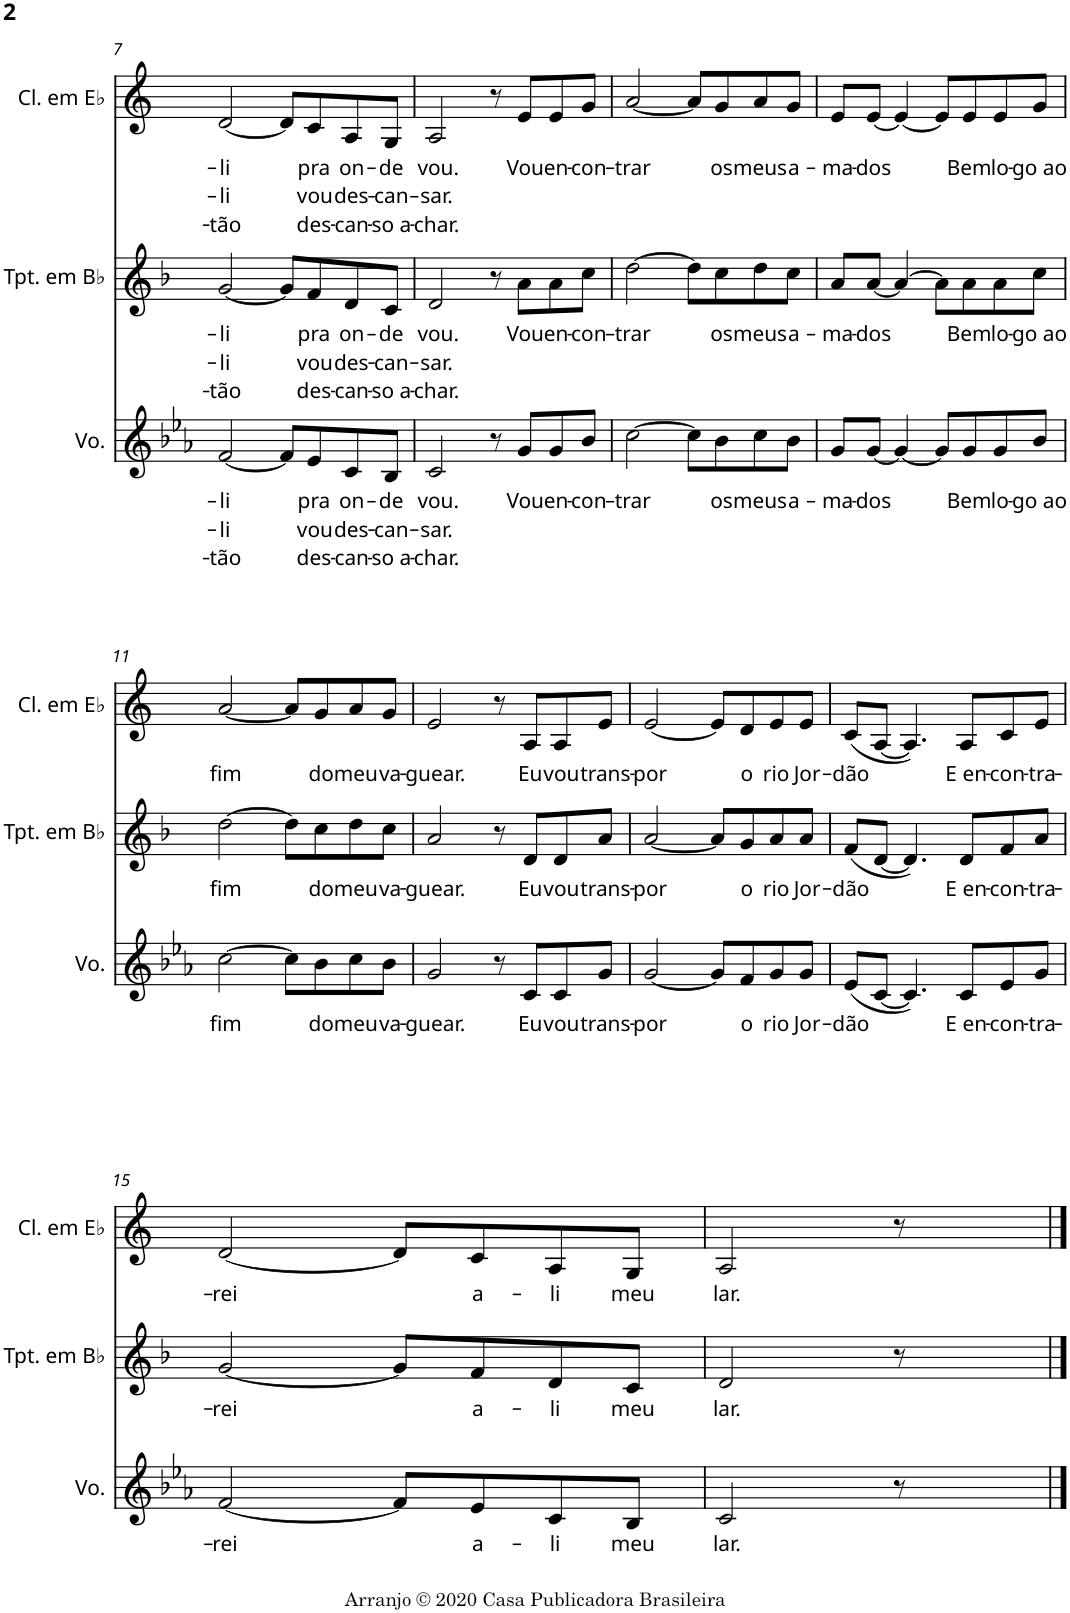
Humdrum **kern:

**kern	**text	**text	**text	**kern	**text	**text	**text	**kern	**text	**text	**text
*part3	*part3	*part3	*part3	*part2	*part2	*part2	*part2	*part1	*part1	*part1	*part1
*staff3	*staff3	*staff3	*staff3	*staff2	*staff2	*staff2	*staff2	*staff1	*staff1	*staff1	*staff1
*I"Voz	*	*	*	*I"Trompete em Bb	*	*	*	*I"Clarinete em Eb	*	*	*
*I'Vo.	*	*	*	*I'Tpt. em Bb	*	*	*	*I'Cl. em Eb	*	*	*
!!LO:PB:g=z
*clefG2	*	*	*	*clefG2	*	*	*	*clefG2	*	*	*
*	*	*	*	*Trd1c2	*	*	*	*Trd1c2	*	*	*
*k[b-e-a-]	*	*	*	*k[b-]	*	*	*	*k[]	*	*	*
*M4/4	*	*	*	*M4/4	*	*	*	*M4/4	*	*	*
=7	=7	=7	=7	=7	=7	=7	=7	=7	=7	=7	=7
!	!LO:LY:b	!LO:LY:b	!LO:LY:b	!	!LO:LY:b	!LO:LY:b	!LO:LY:b	!	!LO:LY:b	!LO:LY:b	!LO:LY:b
[2f/	-li	-li	-tão	[2g/	-li	-li	-tão	[2d/	-li	-li	-tão
8f/L]	.	.	.	8g/L]	.	.	.	8d/L]	.	.	.
!	!LO:LY:b	!LO:LY:b	!LO:LY:b	!	!LO:LY:b	!LO:LY:b	!LO:LY:b	!	!LO:LY:b	!LO:LY:b	!LO:LY:b
8e-/	pra	vou	des-	8f/	pra	vou	des-	8c/	pra	vou	des-
!	!LO:LY:b	!LO:LY:b	!LO:LY:b	!	!LO:LY:b	!LO:LY:b	!LO:LY:b	!	!LO:LY:b	!LO:LY:b	!LO:LY:b
8c/	on-	des-	-can-	8d/	on-	des-	-can-	8A/	on-	des-	-can-
!	!LO:LY:b	!LO:LY:b	!LO:LY:b	!	!LO:LY:b	!LO:LY:b	!LO:LY:b	!	!LO:LY:b	!LO:LY:b	!LO:LY:b
8B-/J	-de	-can-	-so a-	8c/J	-de	-can-	-so a-	8G/J	-de	-can-	-so a-
=8	=8	=8	=8	=8	=8	=8	=8	=8	=8	=8	=8
!	!LO:LY:b	!LO:LY:b	!LO:LY:b	!	!LO:LY:b	!LO:LY:b	!LO:LY:b	!	!LO:LY:b	!LO:LY:b	!LO:LY:b
2c/	vou.	-sar.	-char.	2d/	vou.	-sar.	-char.	2A/	vou.	-sar.	-char.
8r	.	.	.	8r	.	.	.	8r	.	.	.
!	!LO:LY:b	!	!	!	!LO:LY:b	!	!	!	!LO:LY:b	!	!
8g/L	Vou	.	.	8a\L	Vou	.	.	8e/L	Vou	.	.
!	!LO:LY:b	!	!	!	!LO:LY:b	!	!	!	!LO:LY:b	!	!
8g/	en-	.	.	8a\	en-	.	.	8e/	en-	.	.
!	!LO:LY:b	!	!	!	!LO:LY:b	!	!	!	!LO:LY:b	!	!
8b-/J	-con-	.	.	8cc\J	-con-	.	.	8g/J	-con-	.	.
=9	=9	=9	=9	=9	=9	=9	=9	=9	=9	=9	=9
!	!LO:LY:b	!	!	!	!LO:LY:b	!	!	!	!LO:LY:b	!	!
[2cc\	-trar	.	.	[2dd\	-trar	.	.	[2a/	-trar	.	.
8cc\L]	.	.	.	8dd\L]	.	.	.	8a/L]	.	.	.
!	!LO:LY:b	!	!	!	!LO:LY:b	!	!	!	!LO:LY:b	!	!
8b-\	os	.	.	8cc\	os	.	.	8g/	os	.	.
!	!LO:LY:b	!	!	!	!LO:LY:b	!	!	!	!LO:LY:b	!	!
8cc\	meus	.	.	8dd\	meus	.	.	8a/	meus	.	.
!	!LO:LY:b	!	!	!	!LO:LY:b	!	!	!	!LO:LY:b	!	!
8b-\J	a-	.	.	8cc\J	a-	.	.	8g/J	a-	.	.
=10	=10	=10	=10	=10	=10	=10	=10	=10	=10	=10	=10
!	!LO:LY:b	!	!	!	!LO:LY:b	!	!	!	!LO:LY:b	!	!
8g/L	-ma-	.	.	8a/L	-ma-	.	.	8e/L	-ma-	.	.
!	!LO:LY:b	!	!	!	!LO:LY:b	!	!	!	!LO:LY:b	!	!
[8g/J	-dos	.	.	[8a/J	-dos	.	.	[8e/J	-dos	.	.
4g/_	.	.	.	4a/_	.	.	.	4e/_	.	.	.
8g/L]	.	.	.	8a\L]	.	.	.	8e/L]	.	.	.
!	!LO:LY:b	!	!	!	!LO:LY:b	!	!	!	!LO:LY:b	!	!
8g/	Bem	.	.	8a\	Bem	.	.	8e/	Bem	.	.
!	!LO:LY:b	!	!	!	!LO:LY:b	!	!	!	!LO:LY:b	!	!
8g/	lo-	.	.	8a\	lo-	.	.	8e/	lo-	.	.
!	!LO:LY:b	!	!	!	!LO:LY:b	!	!	!	!LO:LY:b	!	!
8b-/J	-go ao	.	.	8cc\J	-go ao	.	.	8g/J	-go ao	.	.
!!LO:LB:g=z
=11	=11	=11	=11	=11	=11	=11	=11	=11	=11	=11	=11
!	!LO:LY:b	!	!	!	!LO:LY:b	!	!	!	!LO:LY:b	!	!
[2cc\	fim	.	.	[2dd\	fim	.	.	[2a/	fim	.	.
8cc\L]	.	.	.	8dd\L]	.	.	.	8a/L]	.	.	.
!	!LO:LY:b	!	!	!	!LO:LY:b	!	!	!	!LO:LY:b	!	!
8b-\	do	.	.	8cc\	do	.	.	8g/	do	.	.
!	!LO:LY:b	!	!	!	!LO:LY:b	!	!	!	!LO:LY:b	!	!
8cc\	meu	.	.	8dd\	meu	.	.	8a/	meu	.	.
!	!LO:LY:b	!	!	!	!LO:LY:b	!	!	!	!LO:LY:b	!	!
8b-\J	va-	.	.	8cc\J	va-	.	.	8g/J	va-	.	.
=12	=12	=12	=12	=12	=12	=12	=12	=12	=12	=12	=12
!	!LO:LY:b	!	!	!	!LO:LY:b	!	!	!	!LO:LY:b	!	!
2g/	-guear.	.	.	2a/	-guear.	.	.	2e/	-guear.	.	.
8r	.	.	.	8r	.	.	.	8r	.	.	.
!	!LO:LY:b	!	!	!	!LO:LY:b	!	!	!	!LO:LY:b	!	!
8c/L	Eu	.	.	8d/L	Eu	.	.	8A/L	Eu	.	.
!	!LO:LY:b	!	!	!	!LO:LY:b	!	!	!	!LO:LY:b	!	!
8c/	vou	.	.	8d/	vou	.	.	8A/	vou	.	.
!	!LO:LY:b	!	!	!	!LO:LY:b	!	!	!	!LO:LY:b	!	!
8g/J	trans-	.	.	8a/J	trans-	.	.	8e/J	trans-	.	.
=13	=13	=13	=13	=13	=13	=13	=13	=13	=13	=13	=13
!	!LO:LY:b	!	!	!	!LO:LY:b	!	!	!	!LO:LY:b	!	!
[2g/	-por	.	.	[2a/	-por	.	.	[2e/	-por	.	.
8g/L]	.	.	.	8a/L]	.	.	.	8e/L]	.	.	.
!	!LO:LY:b	!	!	!	!LO:LY:b	!	!	!	!LO:LY:b	!	!
8f/	o	.	.	8g/	o	.	.	8d/	o	.	.
!	!LO:LY:b	!	!	!	!LO:LY:b	!	!	!	!LO:LY:b	!	!
8g/	rio	.	.	8a/	rio	.	.	8e/	rio	.	.
!	!LO:LY:b	!	!	!	!LO:LY:b	!	!	!	!LO:LY:b	!	!
8g/J	Jor-	.	.	8a/J	Jor-	.	.	8e/J	Jor-	.	.
=14	=14	=14	=14	=14	=14	=14	=14	=14	=14	=14	=14
!	!LO:LY:b	!	!	!	!LO:LY:b	!	!	!	!LO:LY:b	!	!
(8e-/L	-dão	.	.	(8f/L	-dão	.	.	(8c/L	-dão	.	.
[8c/J	.	.	.	[8d/J	.	.	.	[8A/J	.	.	.
4.c/])	.	.	.	4.d/])	.	.	.	4.A/])	.	.	.
!	!LO:LY:b	!	!	!	!LO:LY:b	!	!	!	!LO:LY:b	!	!
8c/L	E en-	.	.	8d/L	E en-	.	.	8A/L	E en-	.	.
!	!LO:LY:b	!	!	!	!LO:LY:b	!	!	!	!LO:LY:b	!	!
8e-/	-con-	.	.	8f/	-con-	.	.	8c/	-con-	.	.
!	!LO:LY:b	!	!	!	!LO:LY:b	!	!	!	!LO:LY:b	!	!
8g/J	-tra-	.	.	8a/J	-tra-	.	.	8e/J	-tra-	.	.
!!LO:LB:g=z
=15	=15	=15	=15	=15	=15	=15	=15	=15	=15	=15	=15
!	!LO:LY:b	!	!	!	!LO:LY:b	!	!	!	!LO:LY:b	!	!
[2f/	-rei	.	.	[2g/	-rei	.	.	[2d/	-rei	.	.
8f/L]	.	.	.	8g/L]	.	.	.	8d/L]	.	.	.
!	!LO:LY:b	!	!	!	!LO:LY:b	!	!	!	!LO:LY:b	!	!
8e-/	a-	.	.	8f/	a-	.	.	8c/	a-	.	.
!	!LO:LY:b	!	!	!	!LO:LY:b	!	!	!	!LO:LY:b	!	!
8c/	-li	.	.	8d/	-li	.	.	8A/	-li	.	.
!	!LO:LY:b	!	!	!	!LO:LY:b	!	!	!	!LO:LY:b	!	!
8B-/J	meu	.	.	8c/J	meu	.	.	8G/J	meu	.	.
=16	=16	=16	=16	=16	=16	=16	=16	=16	=16	=16	=16
!	!LO:LY:b	!	!	!	!LO:LY:b	!	!	!	!LO:LY:b	!	!
2c/	lar.	.	.	2d/	lar.	.	.	2A/	lar.	.	.
8r	.	.	.	8r	.	.	.	8r	.	.	.
8ryy	.	.	.	8ryy	.	.	.	8ryy	.	.	.
==	==	==	==	==	==	==	==	==	==	==	==
*-	*-	*-	*-	*-	*-	*-	*-	*-	*-	*-	*-
